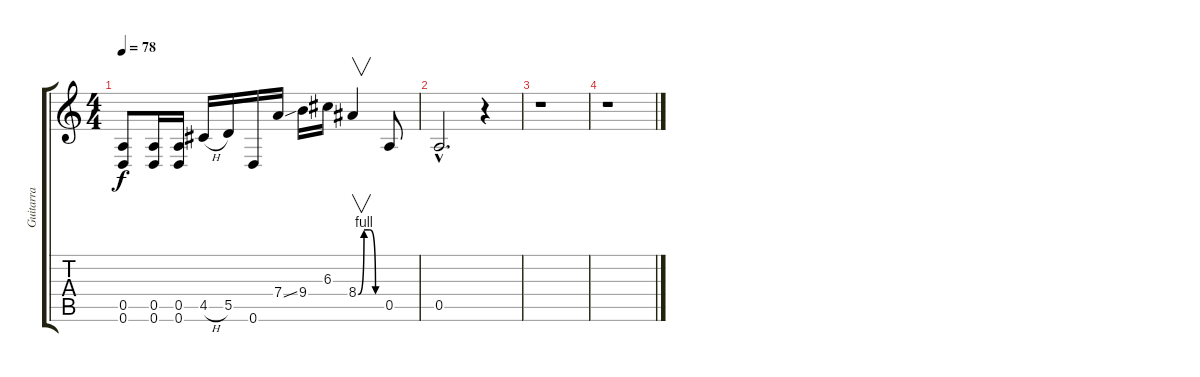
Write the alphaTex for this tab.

\track ("Guitarra" "Guitarra") {instrument distortionguitar}
\staff {score tabs}
\tuning (E4 B3 G3 D3 A2 D2) {hide}
\ts (4 4)
\tempo 78
\clef g2
\ks c
(0.5 0.6).8{dy f} (0.5 0.6).16 (0.5 0.6).16 4.5{h}.16 5.5.16 0.6.16 7.4{ss}.16 9.4.16 6.3.16 8.4{be (custom 0 0 15 4 30 4 45 0 60 0)}.4{v} 0.5.8 |
0.5{hac}.2{d} r.4 |
r.1 |
r.1
